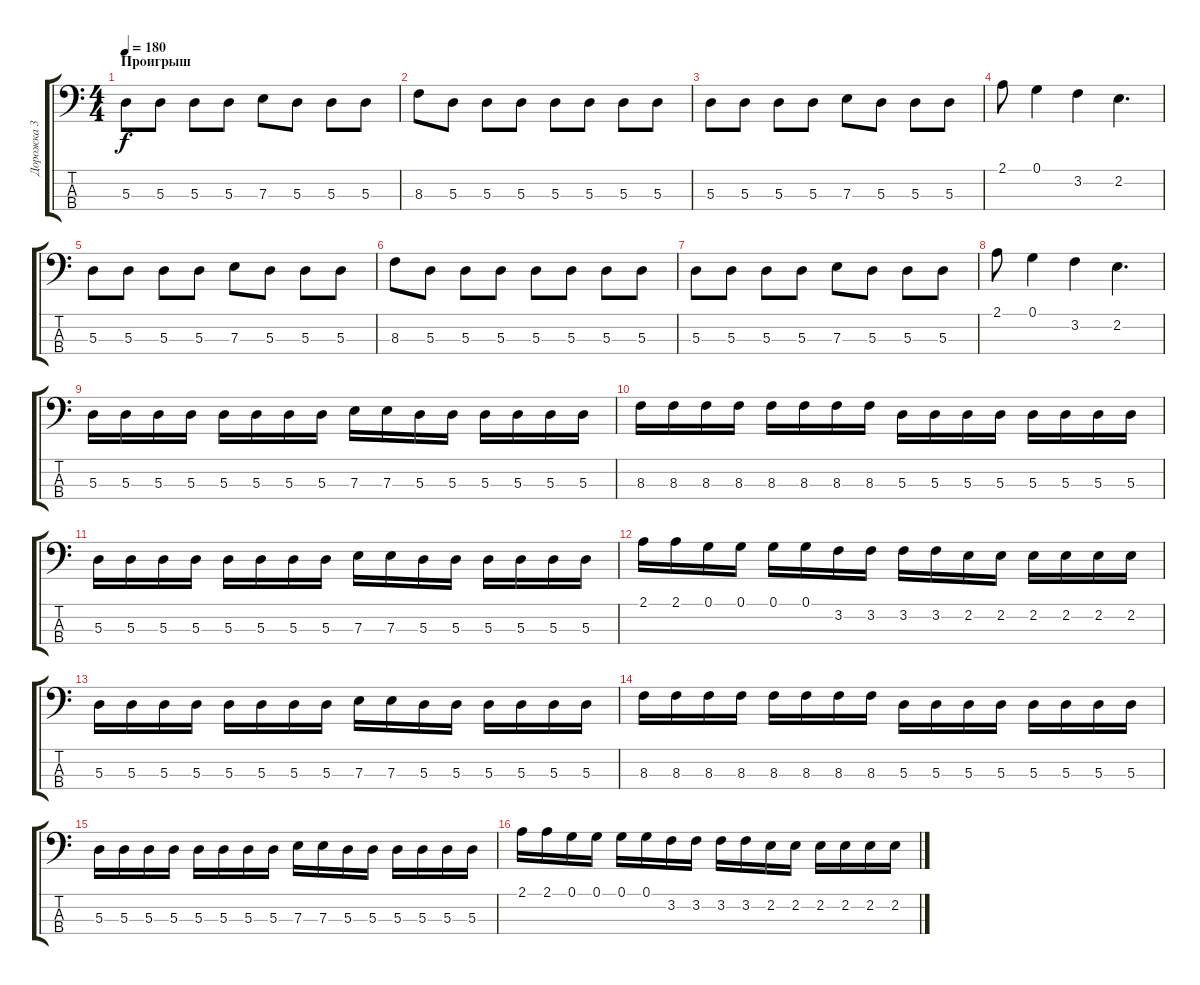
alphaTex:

\track ("Дорожка 3" "Дорожка 3") {instrument electricbassfinger}
\staff {score tabs}
\tuning (G2 D2 A1 E1) {hide}
\ts (4 4)
\section ("" "Проигрыш")
\tempo 180
\clef f4
\ks c
5.3.8{dy f} 5.3.8 5.3.8 5.3.8 7.3.8 5.3.8 5.3.8 5.3.8 |
8.3.8 5.3.8 5.3.8 5.3.8 5.3.8 5.3.8 5.3.8 5.3.8 |
5.3.8 5.3.8 5.3.8 5.3.8 7.3.8 5.3.8 5.3.8 5.3.8 |
2.1.8 0.1.4 3.2.4 2.2.4{d} |
5.3.8 5.3.8 5.3.8 5.3.8 7.3.8 5.3.8 5.3.8 5.3.8 |
8.3.8 5.3.8 5.3.8 5.3.8 5.3.8 5.3.8 5.3.8 5.3.8 |
5.3.8 5.3.8 5.3.8 5.3.8 7.3.8 5.3.8 5.3.8 5.3.8 |
2.1.8 0.1.4 3.2.4 2.2.4{d} |
5.3.16 5.3.16 5.3.16 5.3.16 5.3.16 5.3.16 5.3.16 5.3.16 7.3.16 7.3.16 5.3.16 5.3.16 5.3.16 5.3.16 5.3.16 5.3.16 |
8.3.16 8.3.16 8.3.16 8.3.16 8.3.16 8.3.16 8.3.16 8.3.16 5.3.16 5.3.16 5.3.16 5.3.16 5.3.16 5.3.16 5.3.16 5.3.16 |
5.3.16 5.3.16 5.3.16 5.3.16 5.3.16 5.3.16 5.3.16 5.3.16 7.3.16 7.3.16 5.3.16 5.3.16 5.3.16 5.3.16 5.3.16 5.3.16 |
2.1.16 2.1.16 0.1.16 0.1.16 0.1.16 0.1.16 3.2.16 3.2.16 3.2.16 3.2.16 2.2.16 2.2.16 2.2.16 2.2.16 2.2.16 2.2.16 |
5.3.16 5.3.16 5.3.16 5.3.16 5.3.16 5.3.16 5.3.16 5.3.16 7.3.16 7.3.16 5.3.16 5.3.16 5.3.16 5.3.16 5.3.16 5.3.16 |
8.3.16 8.3.16 8.3.16 8.3.16 8.3.16 8.3.16 8.3.16 8.3.16 5.3.16 5.3.16 5.3.16 5.3.16 5.3.16 5.3.16 5.3.16 5.3.16 |
5.3.16 5.3.16 5.3.16 5.3.16 5.3.16 5.3.16 5.3.16 5.3.16 7.3.16 7.3.16 5.3.16 5.3.16 5.3.16 5.3.16 5.3.16 5.3.16 |
2.1.16 2.1.16 0.1.16 0.1.16 0.1.16 0.1.16 3.2.16 3.2.16 3.2.16 3.2.16 2.2.16 2.2.16 2.2.16 2.2.16 2.2.16 2.2.16
